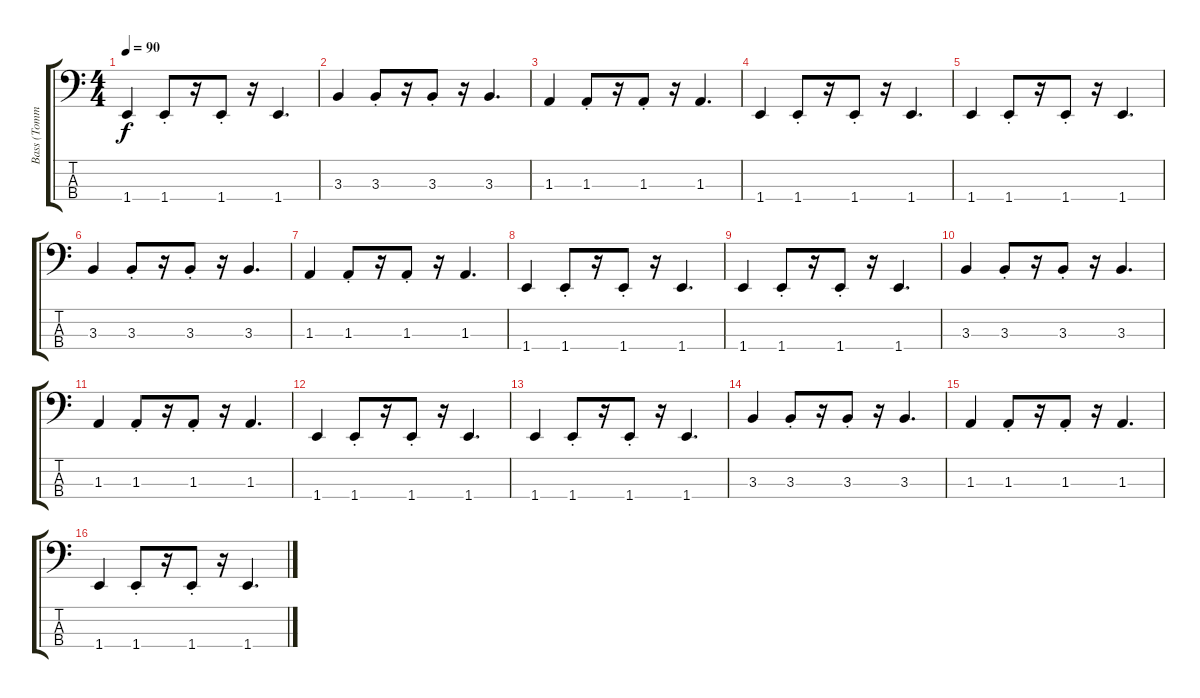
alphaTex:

\track ("Bass (Tommy Stinson)" "Bass (Tomm") {instrument electricbassfinger}
\staff {score tabs}
\tuning (Gb2 Db2 Ab1 Eb1) {hide}
\ts (4 4)
\tempo 90
\clef f4
\ks c
1.4.4{dy f} 1.4{st}.8 r.16 1.4{st}.8 r.16 1.4.4{d} |
3.3.4 3.3{st}.8 r.16 3.3{st}.8 r.16 3.3.4{d} |
1.3.4 1.3{st}.8 r.16 1.3{st}.8 r.16 1.3.4{d} |
1.4.4 1.4{st}.8 r.16 1.4{st}.8 r.16 1.4.4{d} |
1.4.4 1.4{st}.8 r.16 1.4{st}.8 r.16 1.4.4{d} |
3.3.4 3.3{st}.8 r.16 3.3{st}.8 r.16 3.3.4{d} |
1.3.4 1.3{st}.8 r.16 1.3{st}.8 r.16 1.3.4{d} |
1.4.4 1.4{st}.8 r.16 1.4{st}.8 r.16 1.4.4{d} |
1.4.4 1.4{st}.8 r.16 1.4{st}.8 r.16 1.4.4{d} |
3.3.4 3.3{st}.8 r.16 3.3{st}.8 r.16 3.3.4{d} |
1.3.4 1.3{st}.8 r.16 1.3{st}.8 r.16 1.3.4{d} |
1.4.4 1.4{st}.8 r.16 1.4{st}.8 r.16 1.4.4{d} |
1.4.4 1.4{st}.8 r.16 1.4{st}.8 r.16 1.4.4{d} |
3.3.4 3.3{st}.8 r.16 3.3{st}.8 r.16 3.3.4{d} |
1.3.4 1.3{st}.8 r.16 1.3{st}.8 r.16 1.3.4{d} |
1.4.4 1.4{st}.8 r.16 1.4{st}.8 r.16 1.4.4{d}
